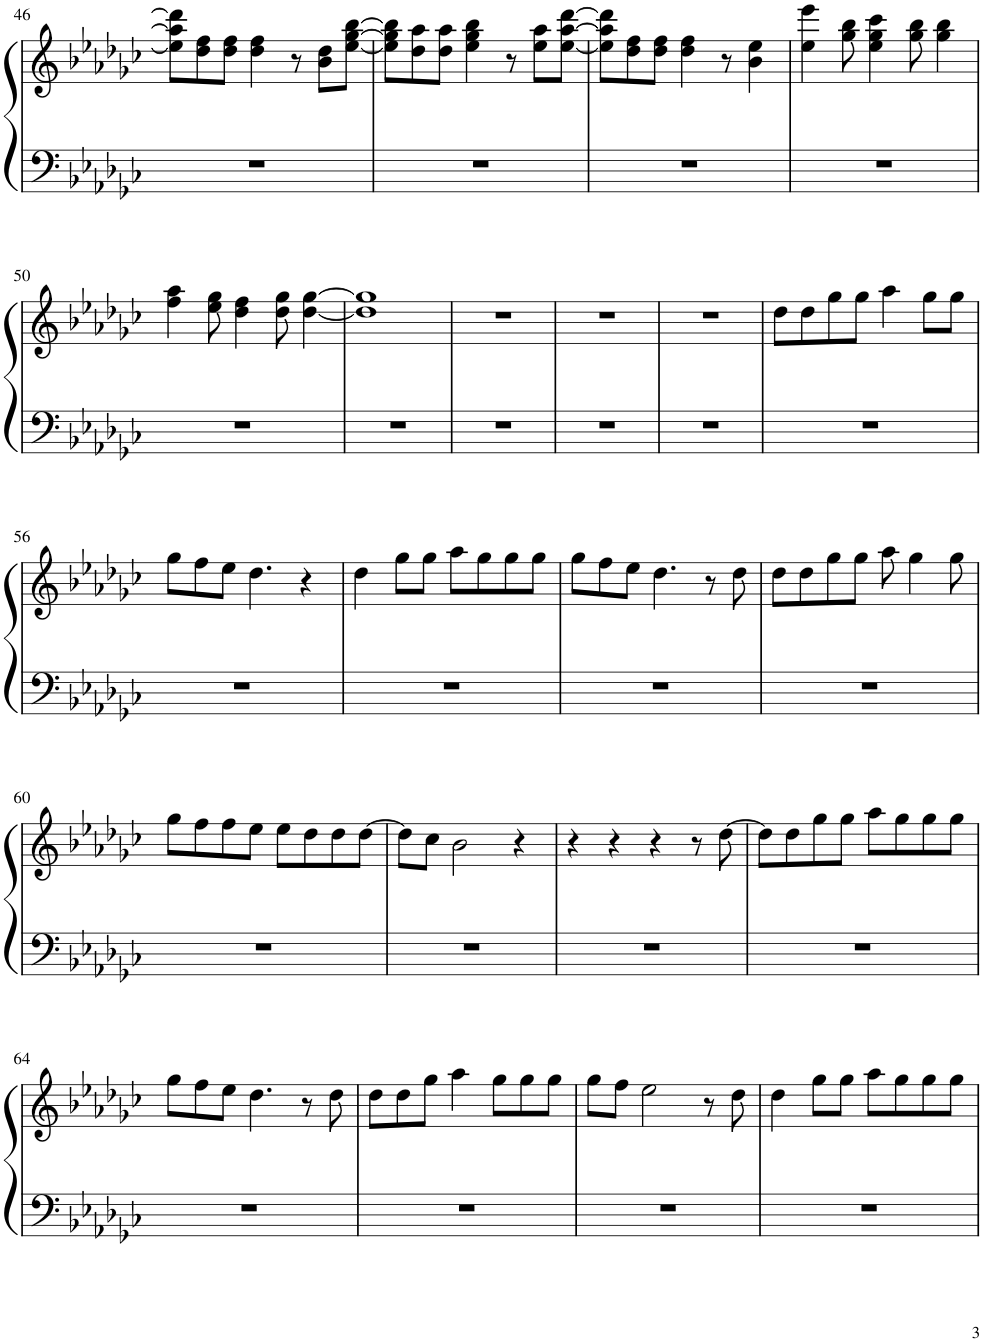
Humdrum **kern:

**kern	**kern
*part1	*part1
*staff2	*staff1
*I"Piano	*
*I'Pno.	*
!!LO:PB:g=z
*clefF4	*clefG2
*k[b-e-a-d-g-c-]	*k[b-e-a-d-g-c-]
*M4/4	*M4/4
=46	=46
1r	8ee-\] 8aa-\] 8ddd-\]L
.	8dd-\ 8ff\
.	8dd-\ 8ff\J
.	4dd-\ 4ff\
.	8r
.	8b-\ 8dd-\L
.	[8ee-\ [8gg-\ [8bb-\J
=47	=47
1r	8ee-\] 8gg-\] 8bb-\]L
.	8dd-\ 8aa-\
.	8dd-\ 8aa-\J
.	4ee-\ 4gg-\ 4bb-\
.	8r
.	8ee-\ 8aa-\L
.	[8ee-\ [8aa-\ [8ddd-\J
=48	=48
1r	8ee-\] 8aa-\] 8ddd-\]L
.	8dd-\ 8ff\
.	8dd-\ 8ff\J
.	4dd-\ 4ff\
.	8r
.	4b-\ 4ee-\
=49	=49
1r	4ee-\ 4eee-\
.	8gg-\ 8bb-\
.	4ee-\ 4gg-\ 4ccc-\
.	8gg-\ 8bb-\
.	4gg-\ 4bb-\
!!LO:LB:g=z
=50	=50
1r	4ff\ 4aa-\
.	8ee-\ 8gg-\
.	4dd-\ 4ff\
.	8dd-\ 8gg-\
.	[4dd-\ [4gg-\
=51	=51
1r	1dd-] 1gg-]
=52	=52
1r	1r
=53	=53
1r	1r
=54	=54
1r	1r
=55	=55
1r	8dd-\L
.	8dd-\
.	8gg-\
.	8gg-\J
.	4aa-\
.	8gg-\L
.	8gg-\J
!!LO:LB:g=z
=56	=56
1r	8gg-\L
.	8ff\
.	8ee-\J
.	4.dd-\
.	4r
=57	=57
1r	4dd-\
.	8gg-\L
.	8gg-\J
.	8aa-\L
.	8gg-\
.	8gg-\
.	8gg-\J
=58	=58
1r	8gg-\L
.	8ff\
.	8ee-\J
.	4.dd-\
.	8r
.	8dd-\
=59	=59
1r	8dd-\L
.	8dd-\
.	8gg-\
.	8gg-\J
.	8aa-\
.	4gg-\
.	8gg-\
!!LO:LB:g=z
=60	=60
1r	8gg-\L
.	8ff\
.	8ff\
.	8ee-\J
.	8ee-\L
.	8dd-\
.	8dd-\
.	[8dd-\J
=61	=61
1r	8dd-\L]
.	8cc-\J
.	2b-\
.	4r
=62	=62
1r	4r
.	4r
.	4r
.	8r
.	[8dd-\
=63	=63
1r	8dd-\L]
.	8dd-\
.	8gg-\
.	8gg-\J
.	8aa-\L
.	8gg-\
.	8gg-\
.	8gg-\J
!!LO:LB:g=z
=64	=64
1r	8gg-\L
.	8ff\
.	8ee-\J
.	4.dd-\
.	8r
.	8dd-\
=65	=65
1r	8dd-\L
.	8dd-\
.	8gg-\J
.	4aa-\
.	8gg-\L
.	8gg-\
.	8gg-\J
=66	=66
1r	8gg-\L
.	8ff\J
.	2ee-\
.	8r
.	8dd-\
=67	=67
1r	4dd-\
.	8gg-\L
.	8gg-\J
.	8aa-\L
.	8gg-\
.	8gg-\
.	8gg-\J
=	=
*-	*-
